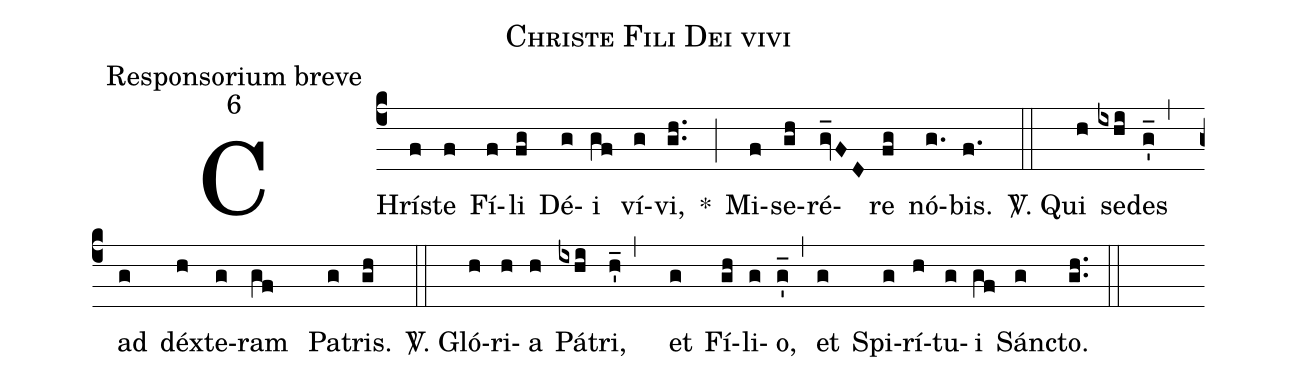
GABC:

name:Christe Fili Dei vivi;
office-part:Responsorium breve;
mode:6;
%%
(c4) CHrí(f)ste(f) Fí(f)li(fg) Dé(g)i(gf) ví(g)vi,(gh..) *(;) Mi(f)se(gh)ré(g_vFD)re(fg) nó(g.)bis.(f.) (::)
<sp>V/</sp>. Qui(h) se(ixhi)des(g_',) ad(g) dé(h)xte(g)ram (gf) Pa(g)tris.(gh) (::)
<sp>V/</sp>. Gló-(h)ri- (h)a(h) Pá(ixhi)tri,(h_',) et(g) Fí(gh)li(g)o,(g_') (,) et(g) Spi(g)rí(h)tu(g)i(gf) Sánc(g)to.(gh..::)
